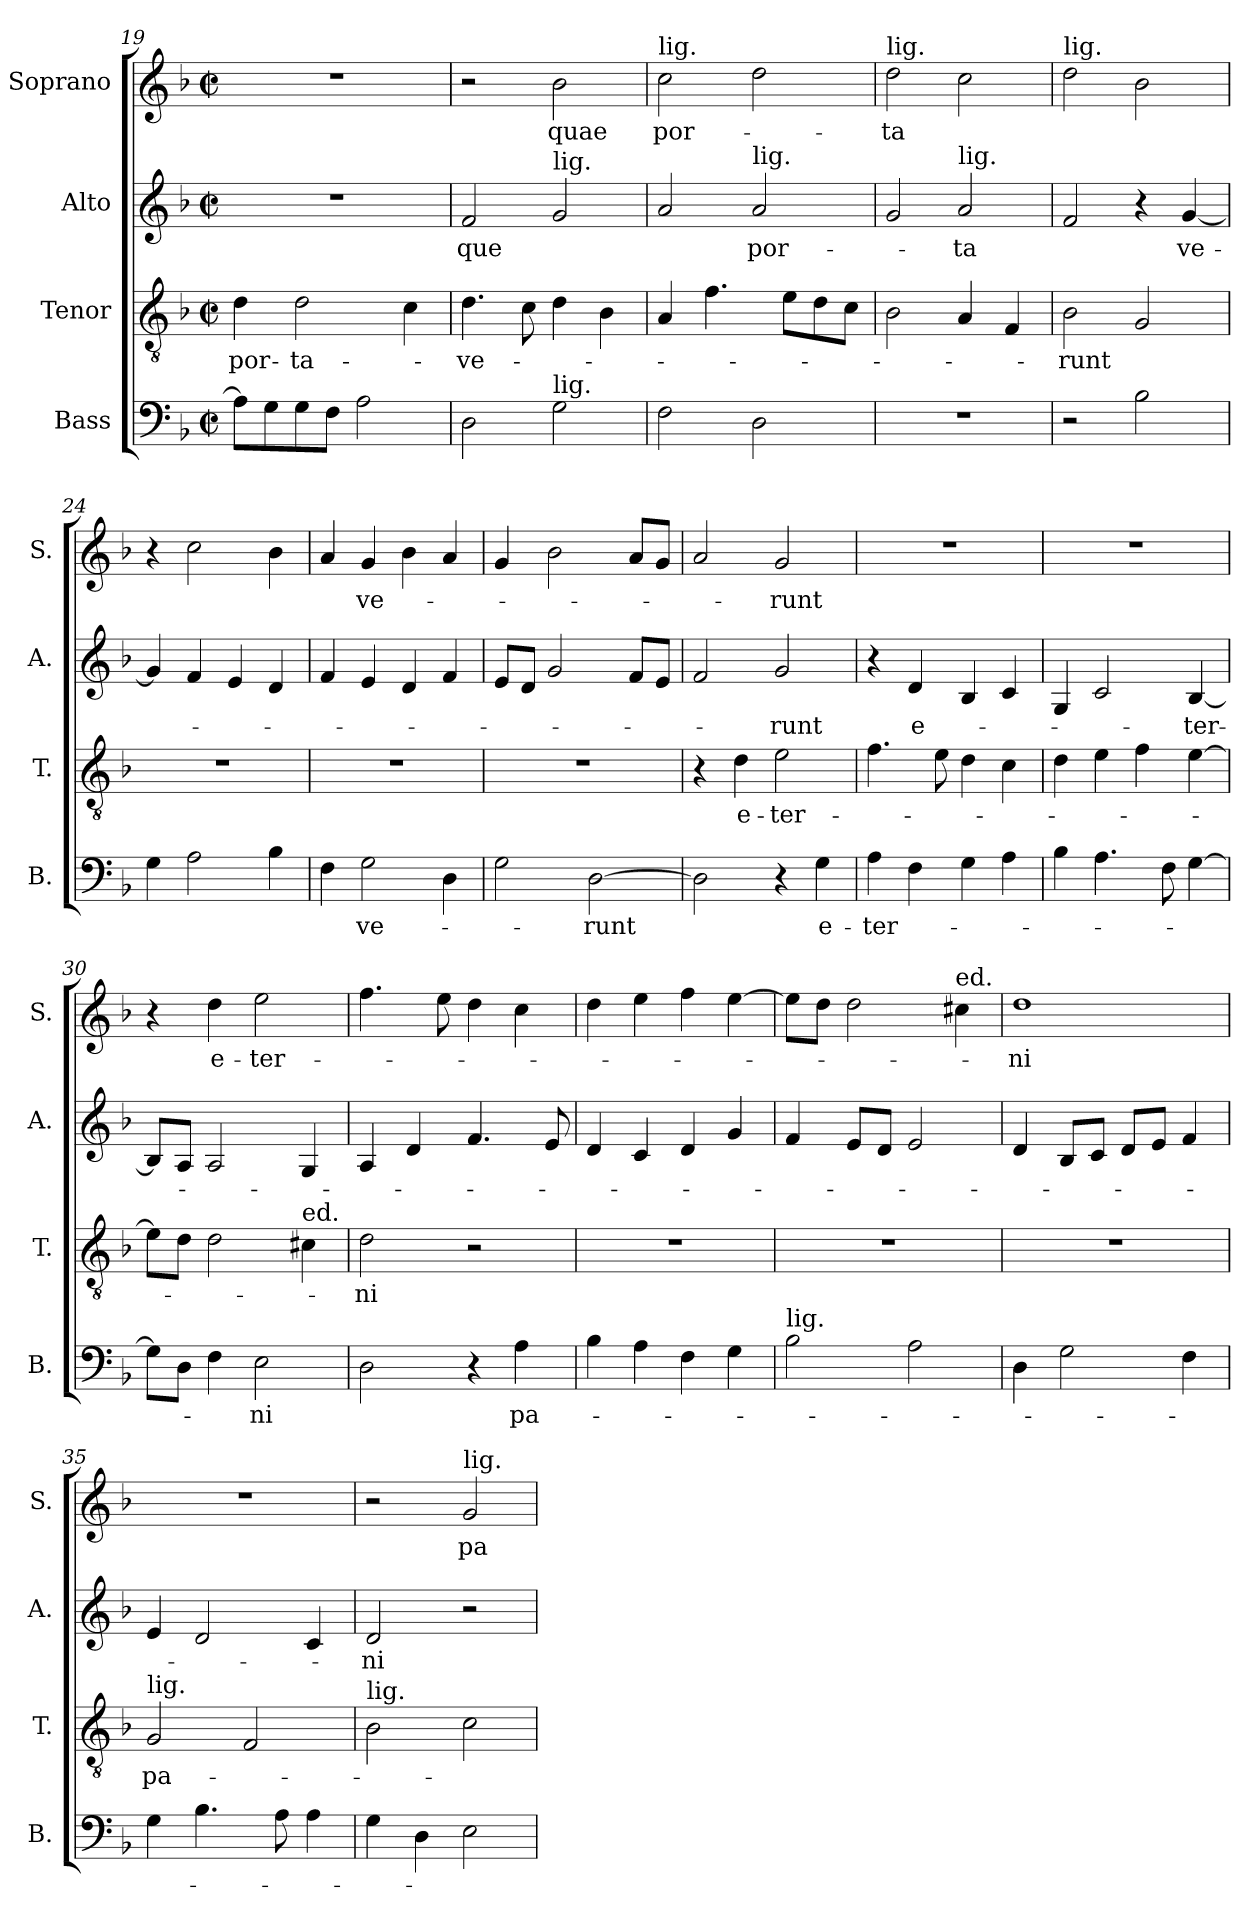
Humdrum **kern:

**kern	**text	**kern	**text	**kern	**text	**kern	**text
*part4	*part4	*part3	*part3	*part2	*part2	*part1	*part1
*staff4	*staff4	*staff3	*staff3	*staff2	*staff2	*staff1	*staff1
*I"Bass	*	*I"Tenor	*	*I"Alto	*	*I"Soprano	*
*I'B.	*	*I'T.	*	*I'A.	*	*I'S.	*
*clefF4	*	*clefGv2	*	*clefG2	*	*clefG2	*
*k[b-]	*	*k[b-]	*	*k[b-]	*	*k[b-]	*
*M2/2	*	*M2/2	*	*M2/2	*	*M2/2	*
*met(c|)	*	*met(c|)	*	*met(c|)	*	*met(c|)	*
=19	=19	=19	=19	=19	=19	=19	=19
!	!	!	!LO:LY:b	!	!	!	!
8A\L]	.	4d\	por-	1r	.	1r	.
8G\	.	.	.	.	.	.	.
!	!	!	!LO:LY:b	!	!	!	!
8G\	.	2d\	-ta-	.	.	.	.
8F\J	.	.	.	.	.	.	.
2A\	.	.	.	.	.	.	.
.	.	4c\	.	.	.	.	.
=20	=20	=20	=20	=20	=20	=20	=20
!	!	!	!LO:LY:b	!	!LO:LY:b	!	!
2D\	.	4.d\	-ve-	2f/	-que	2r	.
.	.	8c\	.	.	.	.	.
!	!	!	!	!LO:TX:a:t=lig.	!	!	!
!LO:TX:a:t=lig.	!	!	!	!	!	!	!
!	!	!	!	!	!	!	!LO:LY:b
2G\	.	4d\	.	2g/	.	2b-\	quae
.	.	4B-\	.	.	.	.	.
=21	=21	=21	=21	=21	=21	=21	=21
!	!	!	!	!	!	!LO:TX:a:t=lig.	!
!	!	!	!	!	!	!	!LO:LY:b
2F\	.	4A/	.	2a/	.	2cc\	por-
.	.	4.f\	.	.	.	.	.
!	!	!	!	!LO:TX:a:t=lig.	!	!	!
!	!	!	!	!	!LO:LY:b	!	!
2D\	.	.	.	2a/	por-	2dd\	.
.	.	8e\L	.	.	.	.	.
.	.	8d\	.	.	.	.	.
.	.	8c\J	.	.	.	.	.
=22	=22	=22	=22	=22	=22	=22	=22
!	!	!	!	!	!	!LO:TX:a:t=lig.	!
!	!	!	!	!	!	!	!LO:LY:b
1r	.	2B-\	.	2g/	.	2dd\	-ta
!	!	!	!	!LO:TX:a:t=lig.	!	!	!
!	!	!	!	!	!LO:LY:b	!	!
.	.	4A/	.	2a/	-ta	2cc\	.
.	.	4F/	.	.	.	.	.
=23	=23	=23	=23	=23	=23	=23	=23
!	!	!	!	!	!	!LO:TX:a:t=lig.	!
!	!	!	!LO:LY:b	!	!	!	!
2r	.	2B-\	-runt	2f/	.	2dd\	.
2B-\	.	2G/	.	4r	.	2b-\	.
!	!	!	!	!	!LO:LY:b	!	!
.	.	.	.	[4g/	ve-	.	.
=24	=24	=24	=24	=24	=24	=24	=24
4G\	.	1r	.	4g/]	.	4r	.
2A\	.	.	.	4f/	.	2cc\	.
.	.	.	.	4e/	.	.	.
4B-\	.	.	.	4d/	.	4b-\	.
=25	=25	=25	=25	=25	=25	=25	=25
4F\	.	1r	.	4f/	.	4a/	.
!	!LO:LY:b	!	!	!	!	!	!LO:LY:b
2G\	-ve-	.	.	4e/	.	4g/	ve-
.	.	.	.	4d/	.	4b-\	.
4D\	.	.	.	4f/	.	4a/	.
=26	=26	=26	=26	=26	=26	=26	=26
2G\	.	1r	.	8e/L	.	4g/	.
.	.	.	.	8d/J	.	.	.
.	.	.	.	2g/	.	2b-\	.
!	!LO:LY:b	!	!	!	!	!	!
[2D\	-runt	.	.	.	.	.	.
.	.	.	.	8f/L	.	8a/L	.
.	.	.	.	8e/J	.	8g/J	.
=27	=27	=27	=27	=27	=27	=27	=27
2D\]	.	4r	.	2f/	.	2a/	.
!	!	!	!LO:LY:b	!	!	!	!
.	.	4d\	e-	.	.	.	.
!	!	!	!LO:LY:b	!	!LO:LY:b	!	!LO:LY:b
4r	.	2e\	-ter-	2g/	-runt	2g/	-runt
!	!LO:LY:b	!	!	!	!	!	!
4G\	e-	.	.	.	.	.	.
=28	=28	=28	=28	=28	=28	=28	=28
!	!LO:LY:b	!	!	!	!	!	!
4A\	-ter-	4.f\	.	4r	.	1r	.
!	!	!	!	!	!LO:LY:b	!	!
4F\	.	.	.	4d/	e-	.	.
.	.	8e\	.	.	.	.	.
4G\	.	4d\	.	4B-/	.	.	.
4A\	.	4c\	.	4c/	.	.	.
=29	=29	=29	=29	=29	=29	=29	=29
4B-\	.	4d\	.	4G/	.	1r	.
4.A\	.	4e\	.	2c/	.	.	.
.	.	4f\	.	.	.	.	.
8F\	.	.	.	.	.	.	.
!	!	!	!	!	!LO:LY:b	!	!
[4G\	.	[4e\	.	[4B-/	ter-	.	.
=30	=30	=30	=30	=30	=30	=30	=30
8G\L]	.	8e\L]	.	8B-/L]	.	4r	.
8D\J	.	8d\J	.	8A/J	.	.	.
!	!	!	!	!	!	!	!LO:LY:b
4F\	.	2d\	.	2A/	.	4dd\	e-
!	!LO:LY:b	!	!	!	!	!	!LO:LY:b
2E\	-ni	.	.	.	.	2ee\	-ter-
!	!	!LO:TX:a:t=ed.	!	!	!	!	!
.	.	4c#X\	.	4G/	.	.	.
=31	=31	=31	=31	=31	=31	=31	=31
!	!	!	!LO:LY:b	!	!	!	!
2D\	.	2d\	-ni	4A/	.	4.ff\	.
.	.	.	.	4d/	.	.	.
.	.	.	.	.	.	8ee\	.
4r	.	2r	.	4.f/	.	4dd\	.
!	!LO:LY:b	!	!	!	!	!	!
4A\	pa-	.	.	.	.	4cc\	.
.	.	.	.	8e/	.	.	.
=32	=32	=32	=32	=32	=32	=32	=32
4B-\	.	1r	.	4d/	.	4dd\	.
4A\	.	.	.	4c/	.	4ee\	.
4F\	.	.	.	4d/	.	4ff\	.
4G\	.	.	.	4g/	.	[4ee\	.
=33	=33	=33	=33	=33	=33	=33	=33
!LO:TX:a:t=lig.	!	!	!	!	!	!	!
2B-\	.	1r	.	4f/	.	8ee\L]	.
.	.	.	.	.	.	8dd\J	.
.	.	.	.	8e/L	.	2dd\	.
.	.	.	.	8d/J	.	.	.
2A\	.	.	.	2e/	.	.	.
!	!	!	!	!	!	!LO:TX:a:t=ed.	!
.	.	.	.	.	.	4cc#X\	.
=34	=34	=34	=34	=34	=34	=34	=34
!	!	!	!	!	!	!	!LO:LY:b
4D\	.	1r	.	4d/	.	1dd	-ni
2G\	.	.	.	8B-/L	.	.	.
.	.	.	.	8c/J	.	.	.
.	.	.	.	8d/L	.	.	.
.	.	.	.	8e/J	.	.	.
4F\	.	.	.	4f/	.	.	.
=35	=35	=35	=35	=35	=35	=35	=35
!	!	!LO:TX:a:t=lig.	!	!	!	!	!
!	!	!	!LO:LY:b	!	!	!	!
4G\	.	2G/	pa-	4e/	.	1r	.
4.B-\	.	.	.	2d/	.	.	.
.	.	2F/	.	.	.	.	.
8A\	.	.	.	.	.	.	.
4A\	.	.	.	4c/	.	.	.
=36	=36	=36	=36	=36	=36	=36	=36
!	!	!LO:TX:a:t=lig.	!	!	!	!	!
!	!	!	!	!	!LO:LY:b	!	!
4G\	.	2B-\	.	2d/	-ni	2r	.
4D\	.	.	.	.	.	.	.
!	!	!	!	!	!	!LO:TX:a:t=lig.	!
!	!	!	!	!	!	!	!LO:LY:b
2E\	.	2c\	.	2r	.	2g/	pa-
=	=	=	=	=	=	=	=
*-	*-	*-	*-	*-	*-	*-	*-
